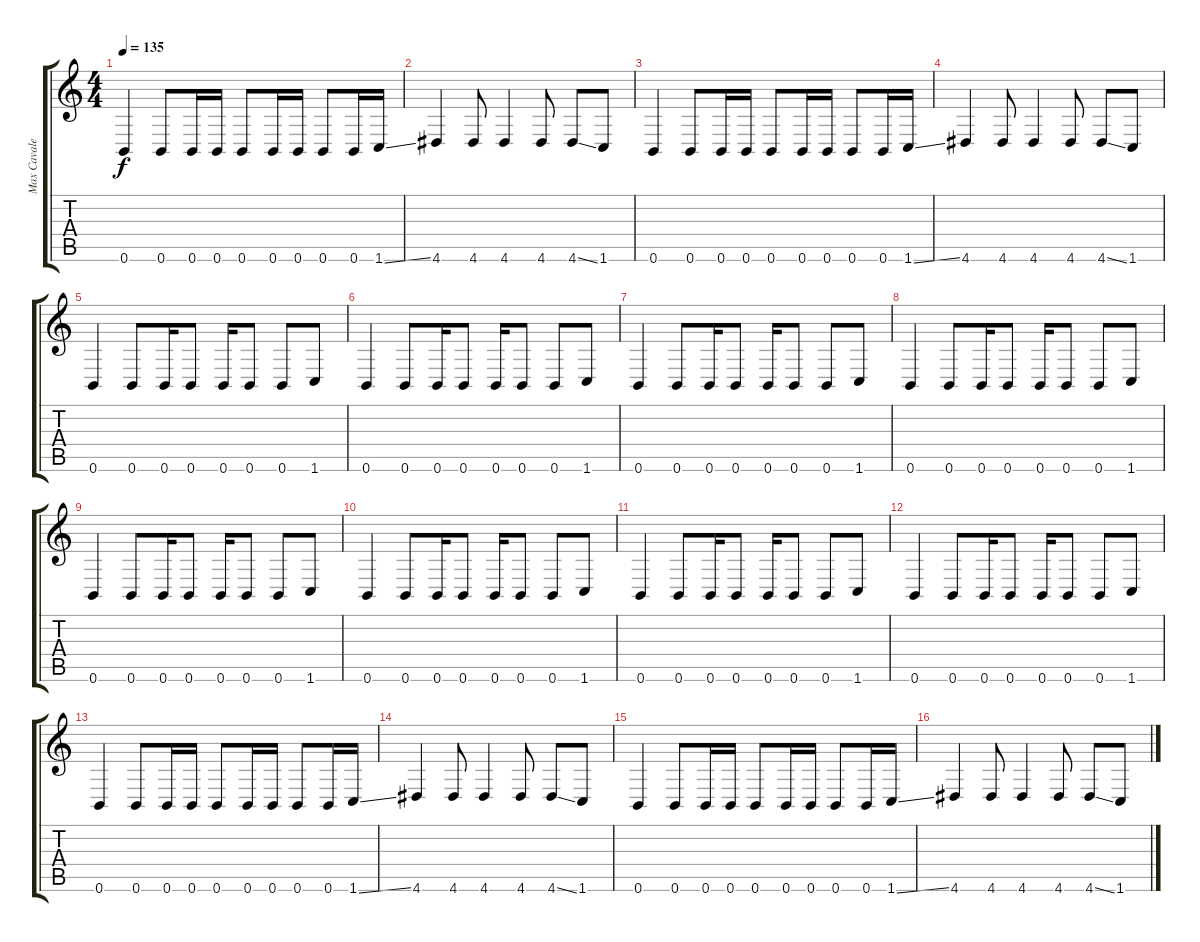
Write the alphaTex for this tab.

\track ("Max Cavalera" "Max Cavale") {instrument overdrivenguitar}
\staff {score tabs}
\tuning (B3 Gb3 D3 A2 E2 B1) {hide}
\ts (4 4)
\tempo 135
\clef g2
\ks c
0.6.4{dy f} 0.6.8 0.6.16 0.6.16 0.6.8 0.6.16 0.6.16 0.6.8 0.6.16 1.6{ss}.16 |
4.6.4 4.6.8 4.6.4 4.6.8 4.6{ss}.8 1.6.8 |
0.6.4 0.6.8 0.6.16 0.6.16 0.6.8 0.6.16 0.6.16 0.6.8 0.6.16 1.6{ss}.16 |
4.6.4 4.6.8 4.6.4 4.6.8 4.6{ss}.8 1.6.8 |
0.6.4 0.6.8 0.6.16 0.6.8 0.6.16 0.6.8 0.6.8 1.6.8 |
0.6.4 0.6.8 0.6.16 0.6.8 0.6.16 0.6.8 0.6.8 1.6.8 |
0.6.4 0.6.8 0.6.16 0.6.8 0.6.16 0.6.8 0.6.8 1.6.8 |
0.6.4 0.6.8 0.6.16 0.6.8 0.6.16 0.6.8 0.6.8 1.6.8 |
0.6.4 0.6.8 0.6.16 0.6.8 0.6.16 0.6.8 0.6.8 1.6.8 |
0.6.4 0.6.8 0.6.16 0.6.8 0.6.16 0.6.8 0.6.8 1.6.8 |
0.6.4 0.6.8 0.6.16 0.6.8 0.6.16 0.6.8 0.6.8 1.6.8 |
0.6.4 0.6.8 0.6.16 0.6.8 0.6.16 0.6.8 0.6.8 1.6.8 |
0.6.4 0.6.8 0.6.16 0.6.16 0.6.8 0.6.16 0.6.16 0.6.8 0.6.16 1.6{ss}.16 |
4.6.4 4.6.8 4.6.4 4.6.8 4.6{ss}.8 1.6.8 |
0.6.4 0.6.8 0.6.16 0.6.16 0.6.8 0.6.16 0.6.16 0.6.8 0.6.16 1.6{ss}.16 |
4.6.4 4.6.8 4.6.4 4.6.8 4.6{ss}.8 1.6.8
